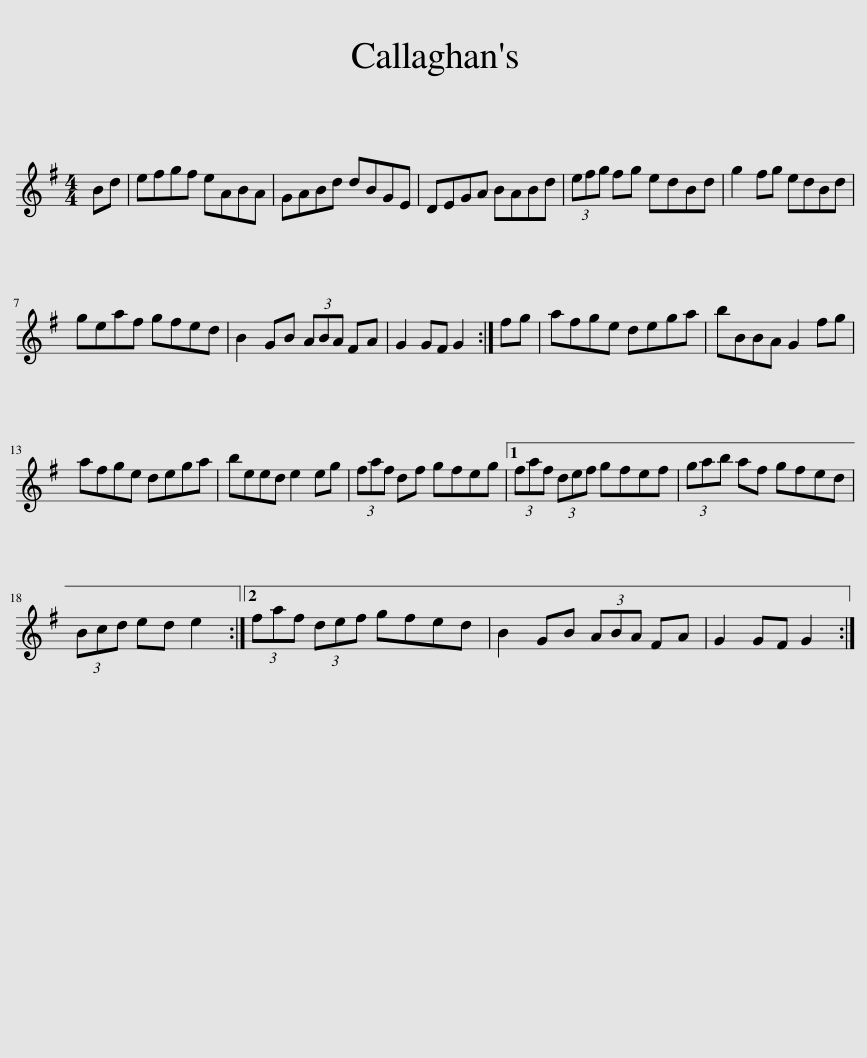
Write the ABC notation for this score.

X:1
L:1/8
M:4/4
I:linebreak $
K:G
V:1 treble
V:1
 Bd | efgf eABA | GABd dBGE | DEGA BABd | (3efg fg edBd | %5
 g2 fg edBd |$ geaf gfed | B2 GB (3ABA FA | G2 GF G2 :| fg | %10
 afge dega | bBBA G2 fg |$ afge dega | beed e2 eg | (3faf df gfeg |1 %15
 (3faf (3def gfef | (3gab af gfed |$ (3Bcd ed e2 :|2 (3faf (3def gfed | B2 GB (3ABA FA | %20
 G2 GF G2 :| %21
